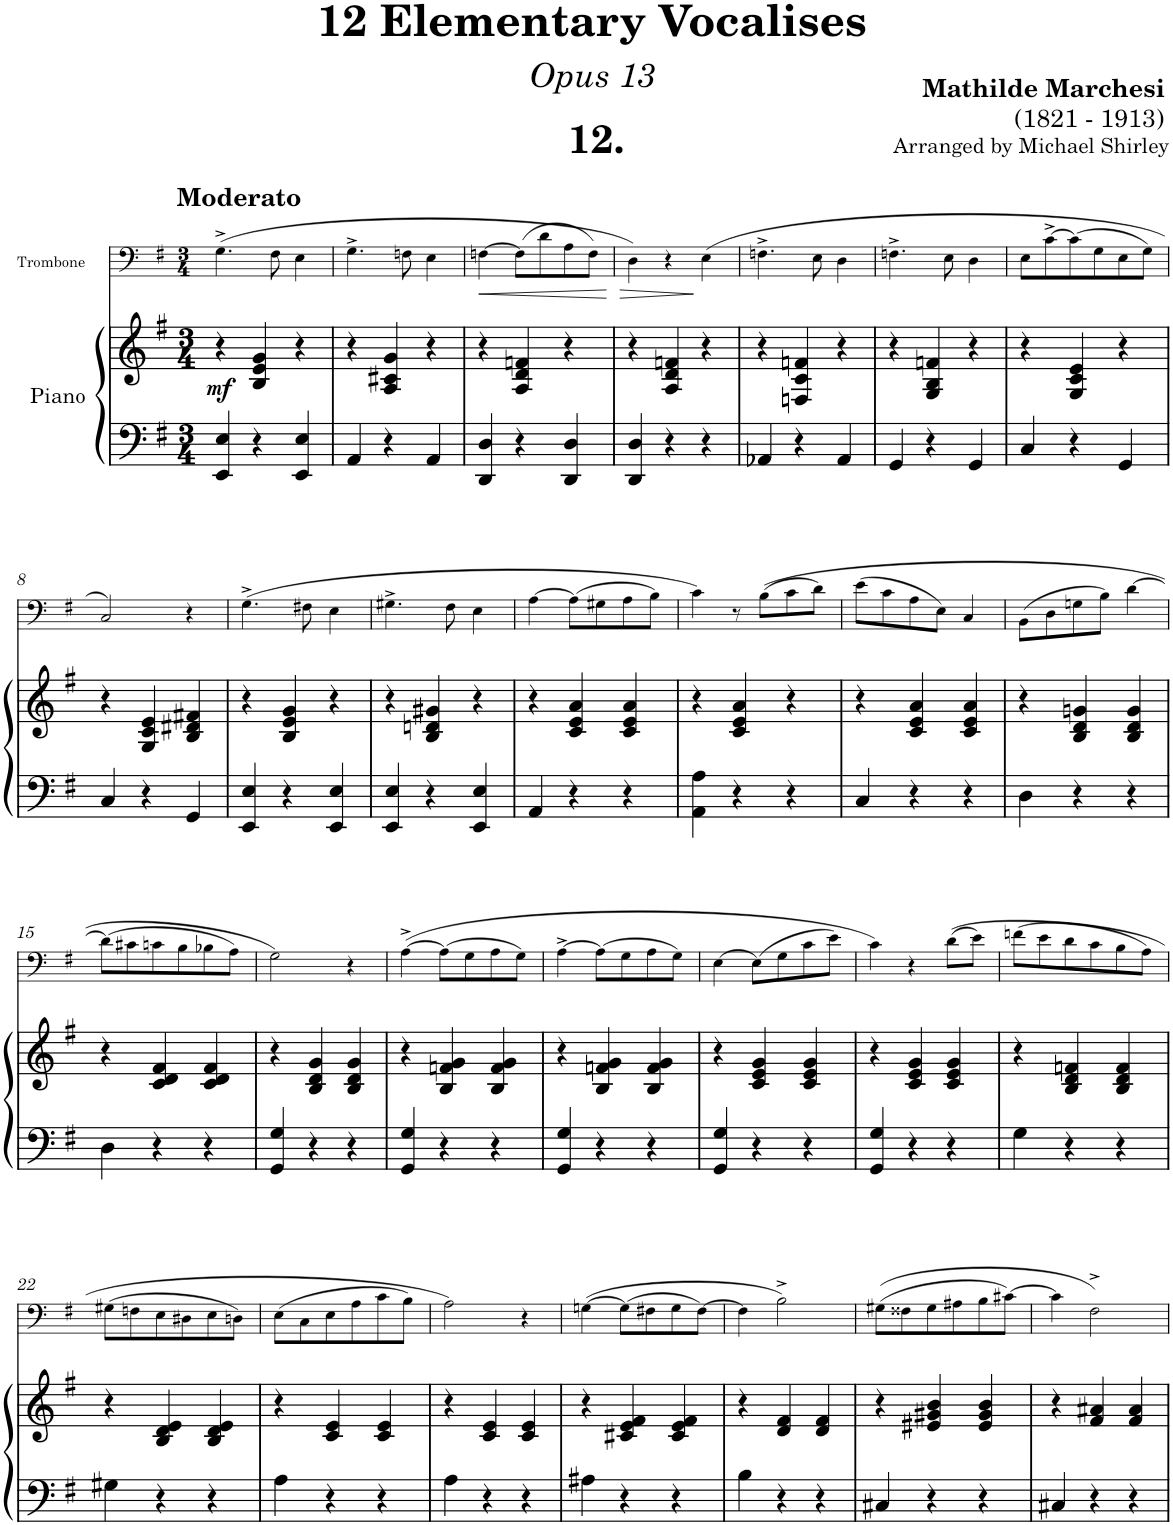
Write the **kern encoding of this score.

**kern	**kern	**dynam	**kern	**dynam
*part2	*part2	*part2	*part1	*part1
*staff3	*staff2	*staff2/3	*staff1	*staff1
*I"Piano	*	*	*I"Trombone	*
*I'Pno	*	*	*I'Trb	*
*	*	*	*stria5	*
*clefF4	*clefG2	*	*clefF4	*
*k[f#]	*k[f#]	*	*k[f#]	*
*M3/4	*M3/4	*	*M3/4	*
=1	=1	=1	=1	=1
!	!	!	!LO:TX:a:B:t=Moderato	!
!	!	!LO:DY:b	!	!
4EE/ 4E/	4r	mf	(4.G^\	.
4r	4B/ 4e/ 4g/	.	.	.
.	.	.	8F#\	.
4EE/ 4E/	4r	.	4E\	.
=2	=2	=2	=2	=2
4AA/	4r	.	4.G^\	.
4r	4A/ 4c#X/ 4g/	.	.	.
.	.	.	8Fn\	.
4AA/	4r	.	4E\	.
=3	=3	=3	=3	=3
!	!	!	!	!LO:HP:b
4DD/ 4D/	4r	.	[4Fn\	<
4r	4A/ 4d/ 4fn/	.	(8F\L]	.
.	.	.	8d\	.
4DD/ 4D/	4r	.	8A\	.
.	.	.	8F\J)	.
.	.	.	.	[
=4	=4	=4	=4	=4
!	!	!	!	!LO:HP:b
4DD/ 4D/	4r	.	4D\)	>
4r	4A/ 4d/ 4fn/	.	4r	.
4r	4r	.	(4E\	]
=5	=5	=5	=5	=5
4AA-X/	4r	.	4.Fn^\	.
4r	4Fn/ 4c/ 4fn/	.	.	.
.	.	.	8E\	.
4AA-/	4r	.	4D\	.
=6	=6	=6	=6	=6
4GG/	4r	.	4.Fn^\	.
4r	4G/ 4B/ 4fn/	.	.	.
.	.	.	8E\	.
4GG/	4r	.	4D\	.
=7	=7	=7	=7	=7
4C/	4r	.	8E\L	.
.	.	.	[8c^\	.
4r	4G/ 4c/ 4e/	.	(8c\]	.
.	.	.	8G\	.
4GG/	4r	.	8E\	.
.	.	.	8G\J)	.
!!LO:LB:g=z
=8	=8	=8	=8	=8
4C/	4r	.	2C/)	.
4r	4G/ 4c/ 4e/	.	.	.
4GG/	4B/ 4d#X/ 4f#X/	.	4r	.
=9	=9	=9	=9	=9
4EE/ 4E/	4r	.	(4.G^\	.
4r	4B/ 4e/ 4g/	.	.	.
.	.	.	8F#X\	.
4EE/ 4E/	4r	.	4E\	.
=10	=10	=10	=10	=10
4EE/ 4E/	4r	.	4.G#X^\	.
4r	4B/ 4dn/ 4g#X/	.	.	.
.	.	.	8F#\	.
4EE/ 4E/	4r	.	4E\	.
=11	=11	=11	=11	=11
4AA/	4r	.	[4A\	.
4r	4c/ 4e/ 4a/	.	(8A\L]	.
.	.	.	8G#X\	.
4r	4c/ 4e/ 4a/	.	8A\	.
.	.	.	8B\J)	.
=12	=12	=12	=12	=12
4AA\ 4A\	4r	.	4c\)	.
4r	4c/ 4e/ 4a/	.	8r	.
.	.	.	((8B\L	.
4r	4r	.	8c\	.
.	.	.	8d\J)	.
=13	=13	=13	=13	=13
4C/	4r	.	(8e\L	.
.	.	.	8c\	.
4r	4c/ 4e/ 4a/	.	8A\	.
.	.	.	8E\J)	.
4r	4c/ 4e/ 4a/	.	4C/	.
=14	=14	=14	=14	=14
4D\	4r	.	(8BB\L	.
.	.	.	8D\	.
4r	4B/ 4d/ 4gn/	.	8Gn\	.
.	.	.	8B\J)	.
4r	4B/ 4d/ 4g/	.	[4d\	.
!!LO:LB:g=z
=15	=15	=15	=15	=15
4D\	4r	.	(8d\L]	.
.	.	.	8c#X\	.
4r	4c/ 4d/ 4f#/	.	8cn\	.
.	.	.	8B\	.
4r	4c/ 4d/ 4f#/	.	8B-X\	.
.	.	.	8A\J)	.
=16	=16	=16	=16	=16
4GG/ 4G/	4r	.	2G\)	.
4r	4B/ 4d/ 4g/	.	.	.
4r	4B/ 4d/ 4g/	.	4r	.
=17	=17	=17	=17	=17
4GG/ 4G/	4r	.	([4A^\	.
4r	4B/ 4fn/ 4g/	.	(8A\L]	.
.	.	.	8G\	.
4r	4B/ 4f/ 4g/	.	8A\	.
.	.	.	8G\J)	.
=18	=18	=18	=18	=18
4GG/ 4G/	4r	.	[4A^\	.
4r	4B/ 4fn/ 4g/	.	(8A\L]	.
.	.	.	8G\	.
4r	4B/ 4f/ 4g/	.	8A\	.
.	.	.	8G\J)	.
=19	=19	=19	=19	=19
4GG/ 4G/	4r	.	[4E\	.
4r	4c/ 4e/ 4g/	.	(8E\L]	.
.	.	.	8G\	.
4r	4c/ 4e/ 4g/	.	8c\	.
.	.	.	8e\J)	.
=20	=20	=20	=20	=20
4GG/ 4G/	4r	.	4c\)	.
4r	4c/ 4e/ 4g/	.	4r	.
4r	4c/ 4e/ 4g/	.	((8d\L	.
.	.	.	8e\J)	.
=21	=21	=21	=21	=21
4G\	4r	.	(8fn\L	.
.	.	.	8e\	.
4r	4B/ 4d/ 4fn/	.	8d\	.
.	.	.	8c\	.
4r	4B/ 4d/ 4f/	.	8B\	.
.	.	.	8A\J)	.
!!LO:LB:g=z
=22	=22	=22	=22	=22
4G#X\	4r	.	(8G#X\L	.
.	.	.	8Fn\	.
4r	4B/ 4d/ 4e/	.	8E\	.
.	.	.	8D#X\	.
4r	4B/ 4d/ 4e/	.	8E\	.
.	.	.	8Dn\J)	.
=23	=23	=23	=23	=23
4A\	4r	.	(8E\L	.
.	.	.	8C\	.
4r	4c/ 4e/	.	8E\	.
.	.	.	8A\	.
4r	4c/ 4e/	.	8c\	.
.	.	.	8B\J)	.
=24	=24	=24	=24	=24
4A\	4r	.	2A\)	.
4r	4c/ 4e/	.	.	.
4r	4c/ 4e/	.	4r	.
=25	=25	=25	=25	=25
4A#X\	4r	.	([4Gn\	.
4r	4c#X/ 4e/ 4f#/	.	(8G\L]	.
.	.	.	8F#X\	.
4r	4c#/ 4e/ 4f#/	.	8G\	.
.	.	.	[8F#\J)	.
=26	=26	=26	=26	=26
4B\	4r	.	4F#\]	.
4r	4d/ 4f#/	.	2B^\)	.
4r	4d/ 4f#/	.	.	.
=27	=27	=27	=27	=27
4C#X/	4r	.	((8G#X\L	.
.	.	.	8F##X\	.
4r	4e#X/ 4g#X/ 4b/	.	8G#\	.
.	.	.	8A#X\	.
4r	4e#/ 4g#/ 4b/	.	8B\	.
.	.	.	[8c#X\J)	.
=28	=28	=28	=28	=28
4C#X/	4r	.	4c#\]	.
4r	4f#/ 4a#X/	.	2F#^\)	.
4r	4f#/ 4a#/	.	.	.
=	=	=	=	=
*-	*-	*-	*-	*-
